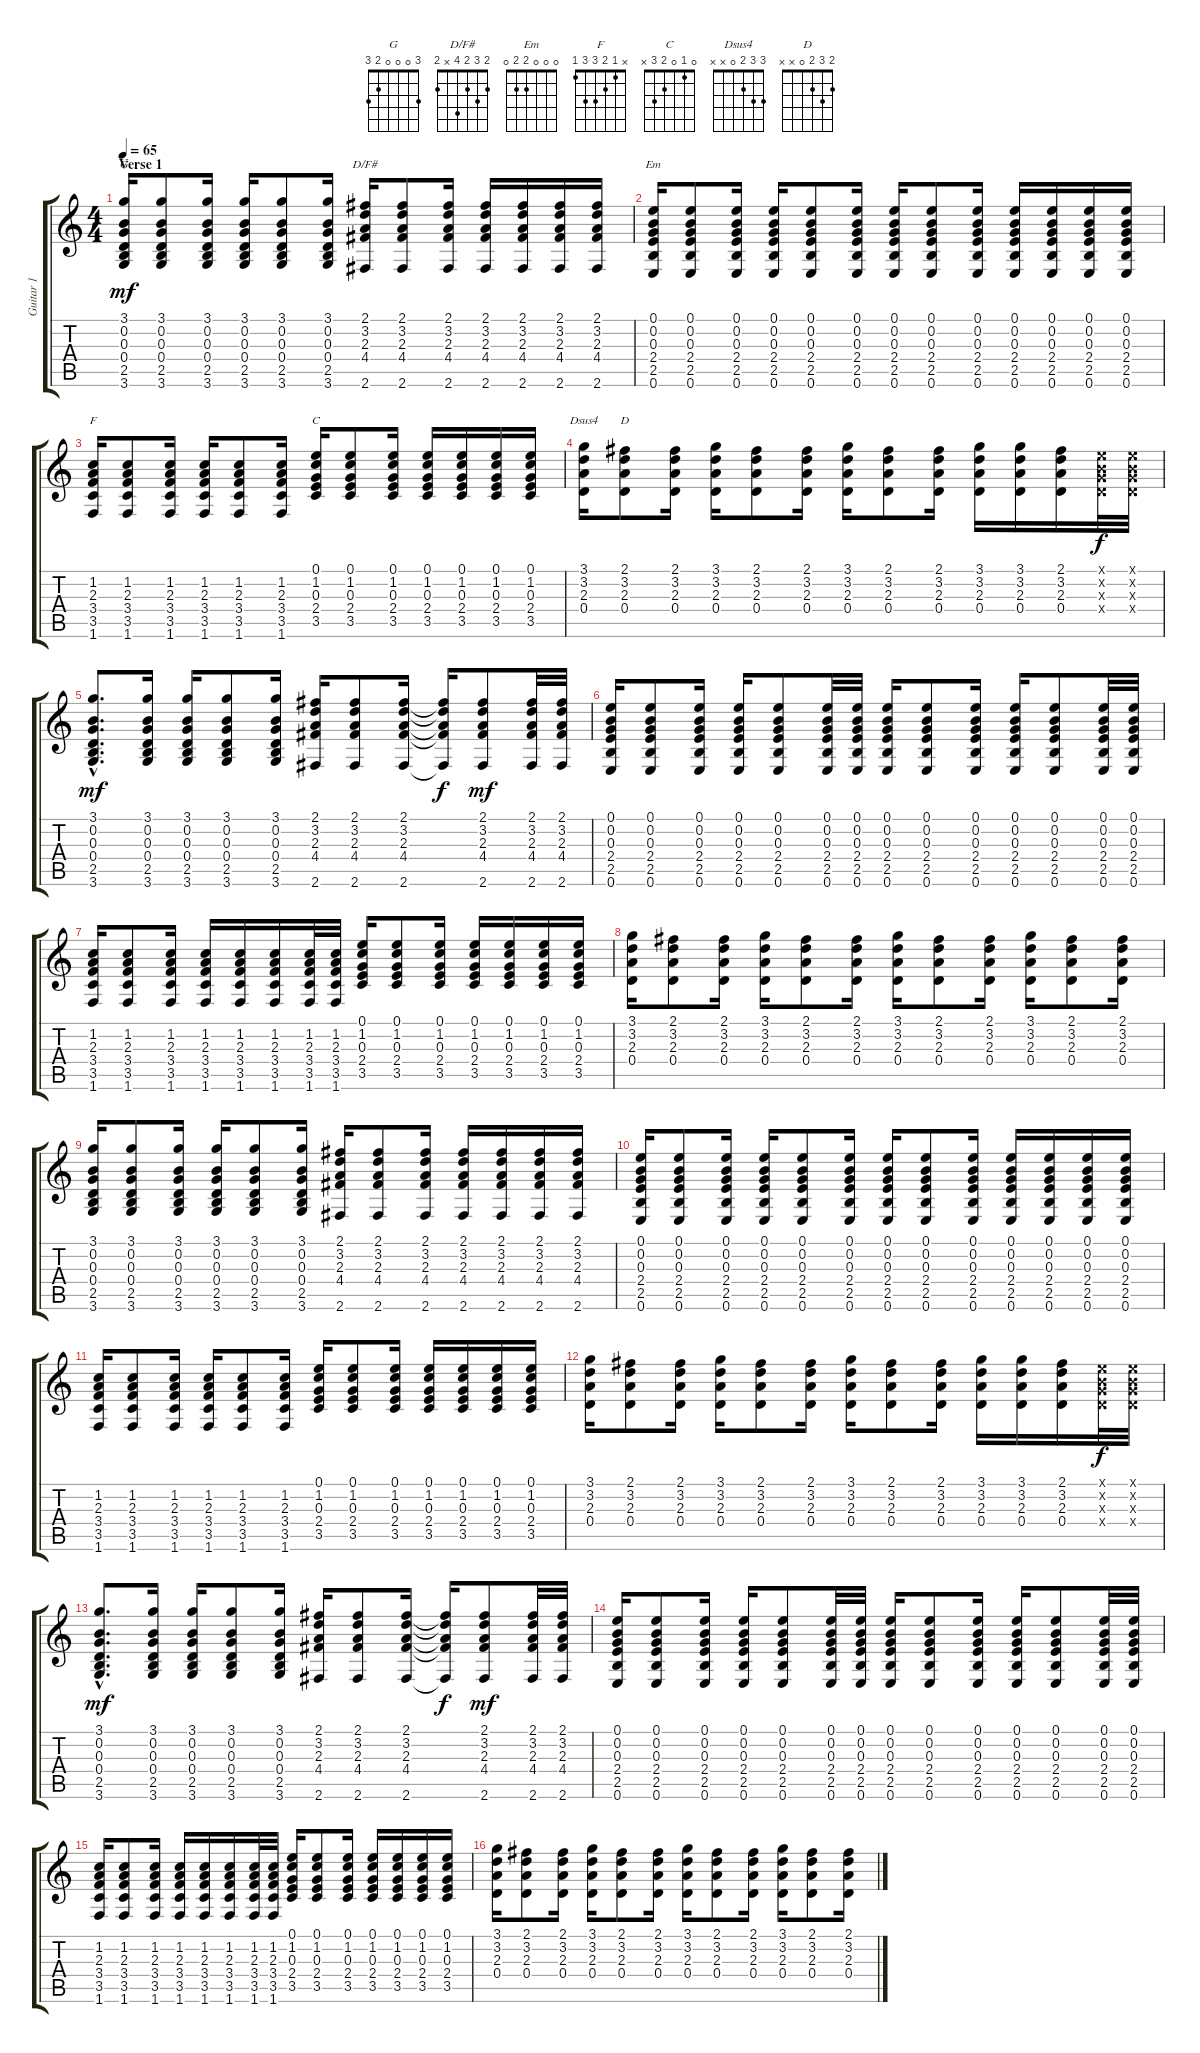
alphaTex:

\track ("Guitar 1" "Guitar 1") {instrument acousticguitarnylon}
\staff {score tabs}
\tuning (E4 B3 G3 D3 A2 E2) {hide}
\chord ("G" 3 0 0 0 2 3)
\chord ("D/F#" 2 3 2 4 x 2)
\chord ("Em" 0 0 0 2 2 0)
\chord ("F" x 1 2 3 3 1)
\chord ("C" 0 1 0 2 3 x)
\chord ("Dsus4" 3 3 2 0 x x)
\chord ("D" 2 3 2 0 x x)
\ts (4 4)
\section ("" "Verse 1")
\tempo 65
\clef g2
\ks c
(3.1 0.2 0.3 0.4 2.5 3.6).16{ch "G" dy mf} (3.1 0.2 0.3 0.4 2.5 3.6).8 (3.1 0.2 0.3 0.4 2.5 3.6).16 (3.1 0.2 0.3 0.4 2.5 3.6).16 (3.1 0.2 0.3 0.4 2.5 3.6).8 (3.1 0.2 0.3 0.4 2.5 3.6).16 (2.1 3.2 2.3 4.4 2.6).16{ch "D/F#"} (2.1 3.2 2.3 4.4 2.6).8 (2.1 3.2 2.3 4.4 2.6).16 (2.1 3.2 2.3 4.4 2.6).16 (2.1 3.2 2.3 4.4 2.6).16 (2.1 3.2 2.3 4.4 2.6).16 (2.1 3.2 2.3 4.4 2.6).16 |
(0.1 0.2 0.3 2.4 2.5 0.6).16{ch "Em"} (0.1 0.2 0.3 2.4 2.5 0.6).8 (0.1 0.2 0.3 2.4 2.5 0.6).16 (0.1 0.2 0.3 2.4 2.5 0.6).16 (0.1 0.2 0.3 2.4 2.5 0.6).8 (0.1 0.2 0.3 2.4 2.5 0.6).16 (0.1 0.2 0.3 2.4 2.5 0.6).16 (0.1 0.2 0.3 2.4 2.5 0.6).8 (0.1 0.2 0.3 2.4 2.5 0.6).16 (0.1 0.2 0.3 2.4 2.5 0.6).16 (0.1 0.2 0.3 2.4 2.5 0.6).16 (0.1 0.2 0.3 2.4 2.5 0.6).16 (0.1 0.2 0.3 2.4 2.5 0.6).16 |
(1.2 2.3 3.4 3.5 1.6).16{ch "F"} (1.2 2.3 3.4 3.5 1.6).8 (1.2 2.3 3.4 3.5 1.6).16 (1.2 2.3 3.4 3.5 1.6).16 (1.2 2.3 3.4 3.5 1.6).8 (1.2 2.3 3.4 3.5 1.6).16 (0.1 1.2 0.3 2.4 3.5).16{ch "C"} (0.1 1.2 0.3 2.4 3.5).8 (0.1 1.2 0.3 2.4 3.5).16 (0.1 1.2 0.3 2.4 3.5).16 (0.1 1.2 0.3 2.4 3.5).16 (0.1 1.2 0.3 2.4 3.5).16 (0.1 1.2 0.3 2.4 3.5).16 |
(3.1 3.2 2.3 0.4).16{ch "Dsus4"} (2.1 3.2 2.3 0.4).8{ch "D"} (2.1 3.2 2.3 0.4).16 (3.1 3.2 2.3 0.4).16 (2.1 3.2 2.3 0.4).8 (2.1 3.2 2.3 0.4).16 (3.1 3.2 2.3 0.4).16 (2.1 3.2 2.3 0.4).8 (2.1 3.2 2.3 0.4).16 (3.1 3.2 2.3 0.4).16 (3.1 3.2 2.3 0.4).16 (2.1 3.2 2.3 0.4).16 (0.1{x} 0.2{x} 0.3{x} 0.4{x}).32{dy f} (0.1{x} 0.2{x} 0.3{x} 0.4{x}).32 |
(3.1{hac} 0.2{hac} 0.3{hac} 0.4{hac} 2.5{hac} 3.6{hac}).8{d dy mf} (3.1 0.2 0.3 0.4 2.5 3.6).16 (3.1 0.2 0.3 0.4 2.5 3.6).16 (3.1 0.2 0.3 0.4 2.5 3.6).8 (3.1 0.2 0.3 0.4 2.5 3.6).16 (2.1 3.2 2.3 4.4 2.6).16 (2.1 3.2 2.3 4.4 2.6).8 (2.1 3.2 2.3 4.4 2.6).16 (2.1{t} 3.2{t} 2.3{t} 4.4{t} 2.6{t}).16{dy f} (2.1 3.2 2.3 4.4 2.6).8{dy mf} (2.1 3.2 2.3 4.4 2.6).32 (2.1 3.2 2.3 4.4 2.6).32 |
(0.1 0.2 0.3 2.4 2.5 0.6).16 (0.1 0.2 0.3 2.4 2.5 0.6).8 (0.1 0.2 0.3 2.4 2.5 0.6).16 (0.1 0.2 0.3 2.4 2.5 0.6).16 (0.1 0.2 0.3 2.4 2.5 0.6).8 (0.1 0.2 0.3 2.4 2.5 0.6).32 (0.1 0.2 0.3 2.4 2.5 0.6).32 (0.1 0.2 0.3 2.4 2.5 0.6).16 (0.1 0.2 0.3 2.4 2.5 0.6).8 (0.1 0.2 0.3 2.4 2.5 0.6).16 (0.1 0.2 0.3 2.4 2.5 0.6).16 (0.1 0.2 0.3 2.4 2.5 0.6).8 (0.1 0.2 0.3 2.4 2.5 0.6).32 (0.1 0.2 0.3 2.4 2.5 0.6).32 |
(1.2 2.3 3.4 3.5 1.6).16 (1.2 2.3 3.4 3.5 1.6).8 (1.2 2.3 3.4 3.5 1.6).16 (1.2 2.3 3.4 3.5 1.6).16 (1.2 2.3 3.4 3.5 1.6).16 (1.2 2.3 3.4 3.5 1.6).16 (1.2 2.3 3.4 3.5 1.6).32 (1.2 2.3 3.4 3.5 1.6).32 (0.1 1.2 0.3 2.4 3.5).16 (0.1 1.2 0.3 2.4 3.5).8 (0.1 1.2 0.3 2.4 3.5).16 (0.1 1.2 0.3 2.4 3.5).16 (0.1 1.2 0.3 2.4 3.5).16 (0.1 1.2 0.3 2.4 3.5).16 (0.1 1.2 0.3 2.4 3.5).16 |
(3.1 3.2 2.3 0.4).16 (2.1 3.2 2.3 0.4).8 (2.1 3.2 2.3 0.4).16 (3.1 3.2 2.3 0.4).16 (2.1 3.2 2.3 0.4).8 (2.1 3.2 2.3 0.4).16 (3.1 3.2 2.3 0.4).16 (2.1 3.2 2.3 0.4).8 (2.1 3.2 2.3 0.4).16 (3.1 3.2 2.3 0.4).16 (2.1 3.2 2.3 0.4).8 (2.1 3.2 2.3 0.4).16 |
(3.1 0.2 0.3 0.4 2.5 3.6).16 (3.1 0.2 0.3 0.4 2.5 3.6).8 (3.1 0.2 0.3 0.4 2.5 3.6).16 (3.1 0.2 0.3 0.4 2.5 3.6).16 (3.1 0.2 0.3 0.4 2.5 3.6).8 (3.1 0.2 0.3 0.4 2.5 3.6).16 (2.1 3.2 2.3 4.4 2.6).16 (2.1 3.2 2.3 4.4 2.6).8 (2.1 3.2 2.3 4.4 2.6).16 (2.1 3.2 2.3 4.4 2.6).16 (2.1 3.2 2.3 4.4 2.6).16 (2.1 3.2 2.3 4.4 2.6).16 (2.1 3.2 2.3 4.4 2.6).16 |
(0.1 0.2 0.3 2.4 2.5 0.6).16 (0.1 0.2 0.3 2.4 2.5 0.6).8 (0.1 0.2 0.3 2.4 2.5 0.6).16 (0.1 0.2 0.3 2.4 2.5 0.6).16 (0.1 0.2 0.3 2.4 2.5 0.6).8 (0.1 0.2 0.3 2.4 2.5 0.6).16 (0.1 0.2 0.3 2.4 2.5 0.6).16 (0.1 0.2 0.3 2.4 2.5 0.6).8 (0.1 0.2 0.3 2.4 2.5 0.6).16 (0.1 0.2 0.3 2.4 2.5 0.6).16 (0.1 0.2 0.3 2.4 2.5 0.6).16 (0.1 0.2 0.3 2.4 2.5 0.6).16 (0.1 0.2 0.3 2.4 2.5 0.6).16 |
(1.2 2.3 3.4 3.5 1.6).16 (1.2 2.3 3.4 3.5 1.6).8 (1.2 2.3 3.4 3.5 1.6).16 (1.2 2.3 3.4 3.5 1.6).16 (1.2 2.3 3.4 3.5 1.6).8 (1.2 2.3 3.4 3.5 1.6).16 (0.1 1.2 0.3 2.4 3.5).16 (0.1 1.2 0.3 2.4 3.5).8 (0.1 1.2 0.3 2.4 3.5).16 (0.1 1.2 0.3 2.4 3.5).16 (0.1 1.2 0.3 2.4 3.5).16 (0.1 1.2 0.3 2.4 3.5).16 (0.1 1.2 0.3 2.4 3.5).16 |
(3.1 3.2 2.3 0.4).16 (2.1 3.2 2.3 0.4).8 (2.1 3.2 2.3 0.4).16 (3.1 3.2 2.3 0.4).16 (2.1 3.2 2.3 0.4).8 (2.1 3.2 2.3 0.4).16 (3.1 3.2 2.3 0.4).16 (2.1 3.2 2.3 0.4).8 (2.1 3.2 2.3 0.4).16 (3.1 3.2 2.3 0.4).16 (3.1 3.2 2.3 0.4).16 (2.1 3.2 2.3 0.4).16 (0.1{x} 0.2{x} 0.3{x} 0.4{x}).32{dy f} (0.1{x} 0.2{x} 0.3{x} 0.4{x}).32 |
(3.1{hac} 0.2{hac} 0.3{hac} 0.4{hac} 2.5{hac} 3.6{hac}).8{d dy mf} (3.1 0.2 0.3 0.4 2.5 3.6).16 (3.1 0.2 0.3 0.4 2.5 3.6).16 (3.1 0.2 0.3 0.4 2.5 3.6).8 (3.1 0.2 0.3 0.4 2.5 3.6).16 (2.1 3.2 2.3 4.4 2.6).16 (2.1 3.2 2.3 4.4 2.6).8 (2.1 3.2 2.3 4.4 2.6).16 (2.1{t} 3.2{t} 2.3{t} 4.4{t} 2.6{t}).16{dy f} (2.1 3.2 2.3 4.4 2.6).8{dy mf} (2.1 3.2 2.3 4.4 2.6).32 (2.1 3.2 2.3 4.4 2.6).32 |
(0.1 0.2 0.3 2.4 2.5 0.6).16 (0.1 0.2 0.3 2.4 2.5 0.6).8 (0.1 0.2 0.3 2.4 2.5 0.6).16 (0.1 0.2 0.3 2.4 2.5 0.6).16 (0.1 0.2 0.3 2.4 2.5 0.6).8 (0.1 0.2 0.3 2.4 2.5 0.6).32 (0.1 0.2 0.3 2.4 2.5 0.6).32 (0.1 0.2 0.3 2.4 2.5 0.6).16 (0.1 0.2 0.3 2.4 2.5 0.6).8 (0.1 0.2 0.3 2.4 2.5 0.6).16 (0.1 0.2 0.3 2.4 2.5 0.6).16 (0.1 0.2 0.3 2.4 2.5 0.6).8 (0.1 0.2 0.3 2.4 2.5 0.6).32 (0.1 0.2 0.3 2.4 2.5 0.6).32 |
(1.2 2.3 3.4 3.5 1.6).16 (1.2 2.3 3.4 3.5 1.6).8 (1.2 2.3 3.4 3.5 1.6).16 (1.2 2.3 3.4 3.5 1.6).16 (1.2 2.3 3.4 3.5 1.6).16 (1.2 2.3 3.4 3.5 1.6).16 (1.2 2.3 3.4 3.5 1.6).32 (1.2 2.3 3.4 3.5 1.6).32 (0.1 1.2 0.3 2.4 3.5).16 (0.1 1.2 0.3 2.4 3.5).8 (0.1 1.2 0.3 2.4 3.5).16 (0.1 1.2 0.3 2.4 3.5).16 (0.1 1.2 0.3 2.4 3.5).16 (0.1 1.2 0.3 2.4 3.5).16 (0.1 1.2 0.3 2.4 3.5).16 |
(3.1 3.2 2.3 0.4).16 (2.1 3.2 2.3 0.4).8 (2.1 3.2 2.3 0.4).16 (3.1 3.2 2.3 0.4).16 (2.1 3.2 2.3 0.4).8 (2.1 3.2 2.3 0.4).16 (3.1 3.2 2.3 0.4).16 (2.1 3.2 2.3 0.4).8 (2.1 3.2 2.3 0.4).16 (3.1 3.2 2.3 0.4).16 (2.1 3.2 2.3 0.4).8 (2.1 3.2 2.3 0.4).16
